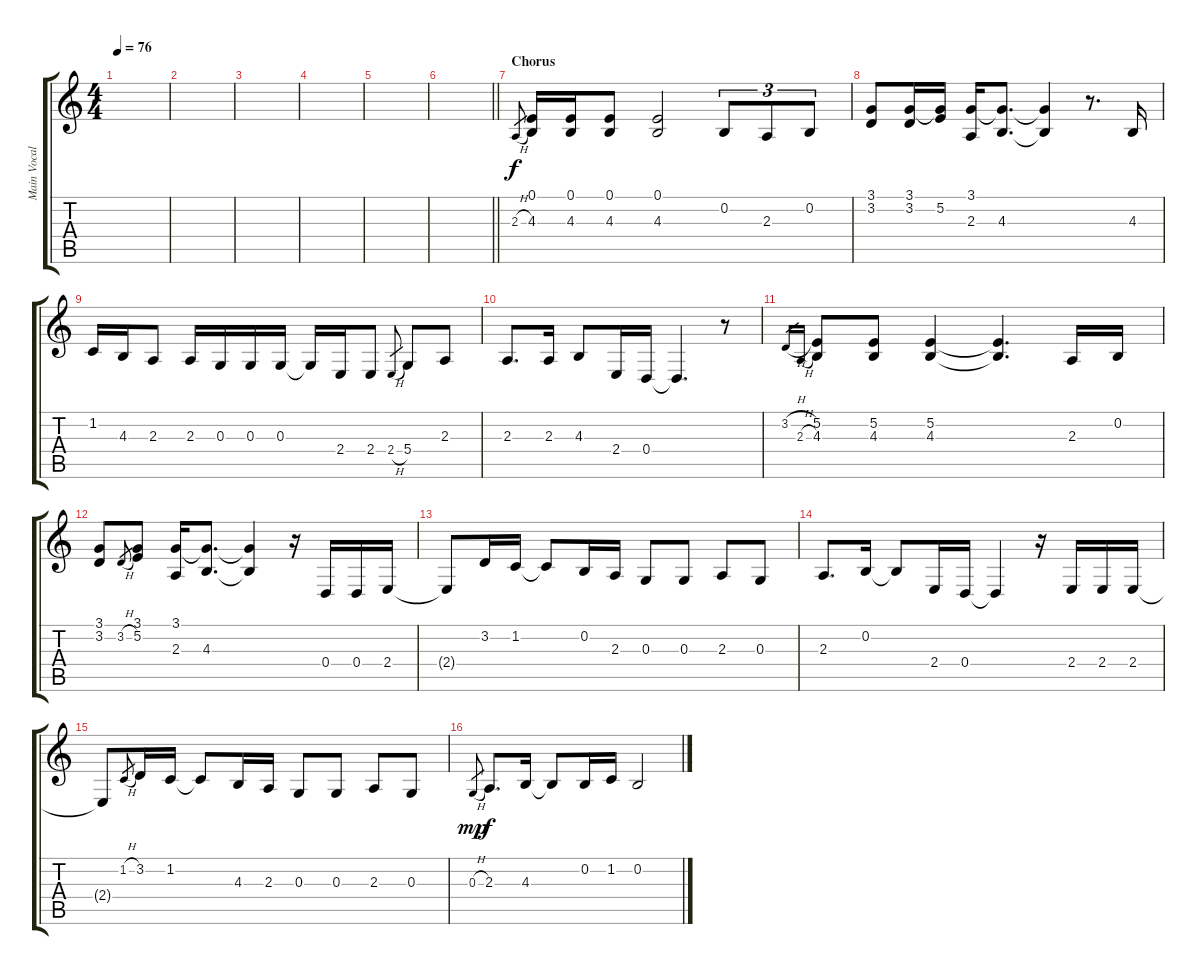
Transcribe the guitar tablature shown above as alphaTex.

\track ("Main Vocals" "Main Vocal") {instrument clarinet}
\staff {score tabs}
\tuning (E4 B3 G3 D3 A2 E2) {hide}
\ts (4 4)
\tempo 76
\clef g2
\ks c
|
|
|
|
|
\barLineRight lightlight
|
\section ("" "Chorus")
2.3{h}.8{gr} (0.1 4.3).16 (0.1 4.3).16 (0.1 4.3).8 (0.1 4.3).2 0.2.8{tu (3 2)} 2.3.8{tu (3 2)} 0.2.8{tu (3 2)} |
(3.1 3.2).8 (3.1 3.2).16 (3.1{t} 5.2).16 (3.1 2.3).16 (3.1{t} 4.3).8{d} (3.1{t} 4.3{t}).4 r.8{d} 4.3.16 |
1.2.16 4.3.16 2.3.8 2.3.16 0.3.16 0.3.16 0.3.16 0.3{t}.16 2.4.16 2.4.8 2.4{h}.8{gr} 5.4.8 2.3.8 |
2.3.8{d} 2.3.16 4.3.8 2.4.16 0.4.16 0.4{t}.4{d} r.8 |
3.2{h}.16{gr} 2.3{h}.16{gr} (5.2 4.3).8 (5.2 4.3).8 (5.2 4.3).4 (5.2{t} 4.3{t}).4{d} 2.3.16 0.2.16 |
(3.1 3.2).8 3.2{h}.8{gr} (3.1 5.2).8 (3.1 2.3).16 (3.1{t} 4.3).8{d} (3.1{t} 4.3{t}).4 r.16 0.4.16 0.4.16 2.4.16 |
2.4{t}.8 3.2.16 1.2.16 1.2{t}.8 0.2.16 2.3.16 0.3.8 0.3.8 2.3.8 0.3.8 |
2.3.8{d} 0.2.16 0.2{t}.8 2.4.16 0.4.16 0.4{t}.4 r.16 2.4.16 2.4.16 2.4.16 |
2.4{t}.8 1.2{h}.8{gr} 3.2.16 1.2.16 1.2{t}.8 4.3.16 2.3.16 0.3.8 0.3.8 2.3.8 0.3.8 |
0.3{h}.8{gr dy mp} 2.3.8{d dy f} 4.3.16 4.3{t}.8 0.2.16 1.2.16 0.2.2
